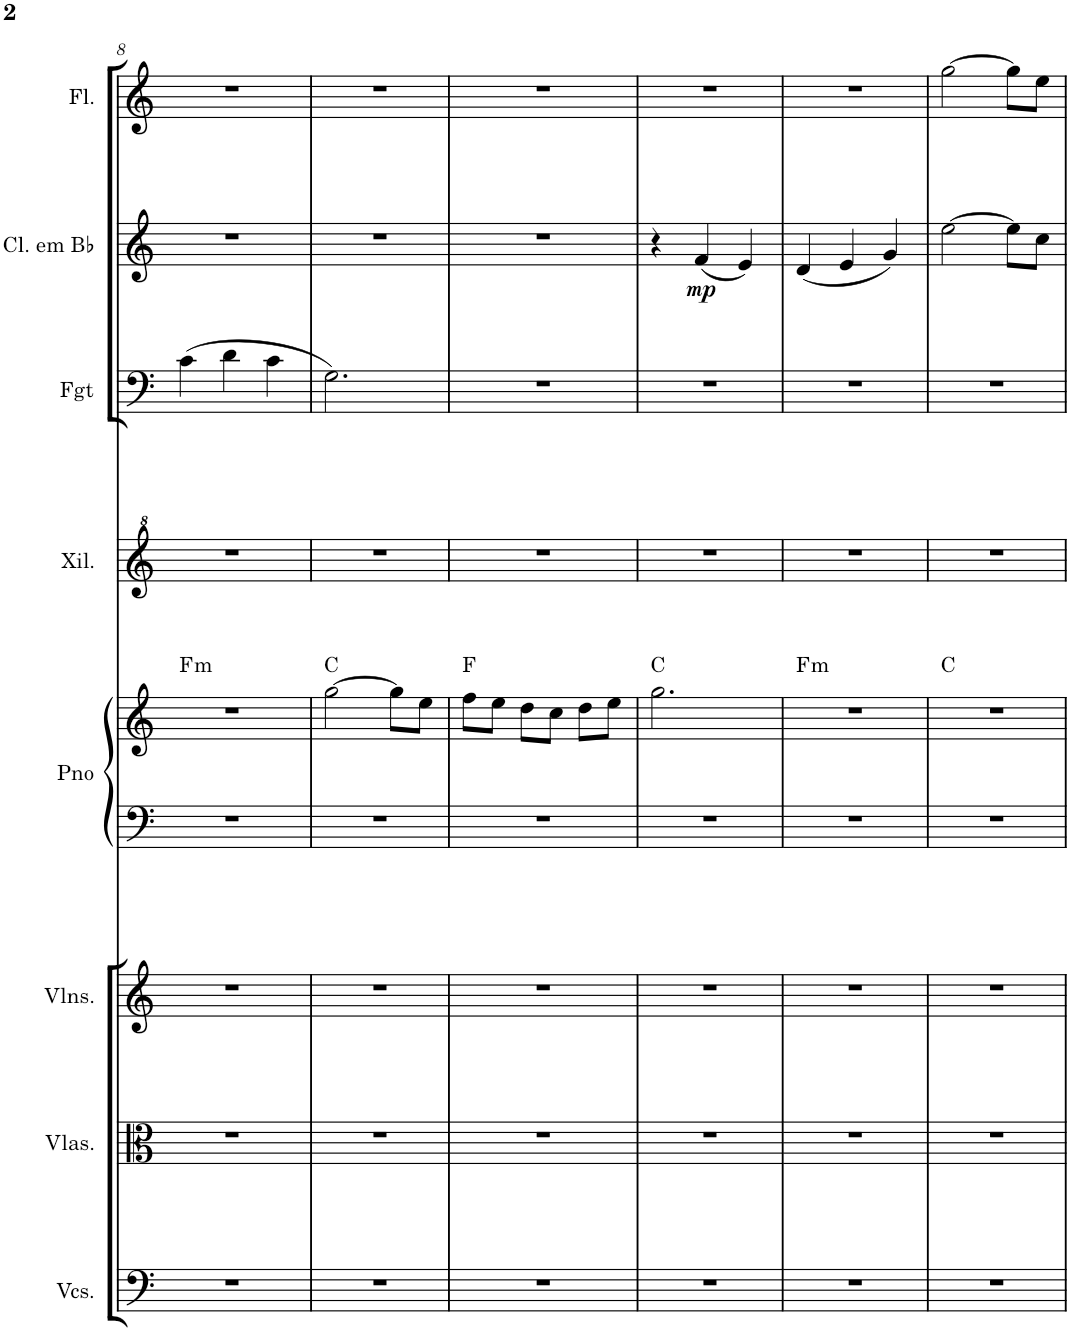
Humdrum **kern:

**kern	**kern	**kern	**kern	**kern	**harte	**kern	**kern	**kern	**dynam	**kern
*part8	*part7	*part6	*part5	*part5	*part5	*part4	*part3	*part2	*part2	*part1
*staff9	*staff8	*staff7	*staff6	*staff5	*	*staff4	*staff3	*staff2	*staff2	*staff1
*I"Violoncelos	*I"Violas	*I"Violinos	*I"Piano	*	*	*I"Xilofone	*I"Fagote	*I"Clarinete em Bb	*	*I"Flauta
*I'Vcs.	*I'Vlas.	*I'Vlns.	*I'Pno	*	*	*I'Xil.	*I'Fgt	*I'Cl. em Bb	*	*I'Fl.
!!LO:PB:g=z
*clefF4	*clefC3	*clefG2	*clefF4	*clefG2	*	*clefG^2	*clefF4	*clefG2	*	*clefG2
*	*	*	*	*	*	*	*	*Trd1c2	*	*
*k[]	*k[]	*k[]	*k[]	*k[]	*	*k[]	*k[]	*k[]	*	*k[]
*M3/4	*M3/4	*M3/4	*M3/4	*M3/4	*	*M3/4	*M3/4	*M3/4	*	*M3/4
=8	=8	=8	=8	=8	=8	=8	=8	=8	=8	=8
!	!	!	!	!	!LO:H:kt=m	!	!	!	!	!
2.r	2.r	2.r	2.r	2.r	F:min	2.r	(4c\	2.r	.	2.r
.	.	.	.	.	.	.	4d\	.	.	.
.	.	.	.	.	.	.	4c\	.	.	.
=9	=9	=9	=9	=9	=9	=9	=9	=9	=9	=9
2.r	2.r	2.r	2.r	[2gg\	C:maj	2.r	2.G\)	2.r	.	2.r
.	.	.	.	8gg\L]	.	.	.	.	.	.
.	.	.	.	8ee\J	.	.	.	.	.	.
=10	=10	=10	=10	=10	=10	=10	=10	=10	=10	=10
2.r	2.r	2.r	2.r	8ff\L	F:maj	2.r	2.r	2.r	.	2.r
.	.	.	.	8ee\J	.	.	.	.	.	.
.	.	.	.	8dd\L	.	.	.	.	.	.
.	.	.	.	8cc\J	.	.	.	.	.	.
.	.	.	.	8dd\L	.	.	.	.	.	.
.	.	.	.	8ee\J	.	.	.	.	.	.
=11	=11	=11	=11	=11	=11	=11	=11	=11	=11	=11
2.r	2.r	2.r	2.r	2.gg\	C:maj	2.r	2.r	4r	.	2.r
!	!	!	!	!	!	!	!	!	!LO:DY:b	!
.	.	.	.	.	.	.	.	(4f/	mp	.
.	.	.	.	.	.	.	.	4e/)	.	.
=12	=12	=12	=12	=12	=12	=12	=12	=12	=12	=12
!	!	!	!	!	!LO:H:kt=m	!	!	!	!	!
2.r	2.r	2.r	2.r	2.r	F:min	2.r	2.r	(4d/	.	2.r
.	.	.	.	.	.	.	.	4e/	.	.
.	.	.	.	.	.	.	.	4g/)	.	.
=13	=13	=13	=13	=13	=13	=13	=13	=13	=13	=13
2.r	2.r	2.r	2.r	2.r	C:maj	2.r	2.r	[2ee\	.	[2gg\
.	.	.	.	.	.	.	.	8ee\L]	.	8gg\L]
.	.	.	.	.	.	.	.	8cc\J	.	8ee\J
=	=	=	=	=	=	=	=	=	=	=
*-	*-	*-	*-	*-	*-	*-	*-	*-	*-	*-
